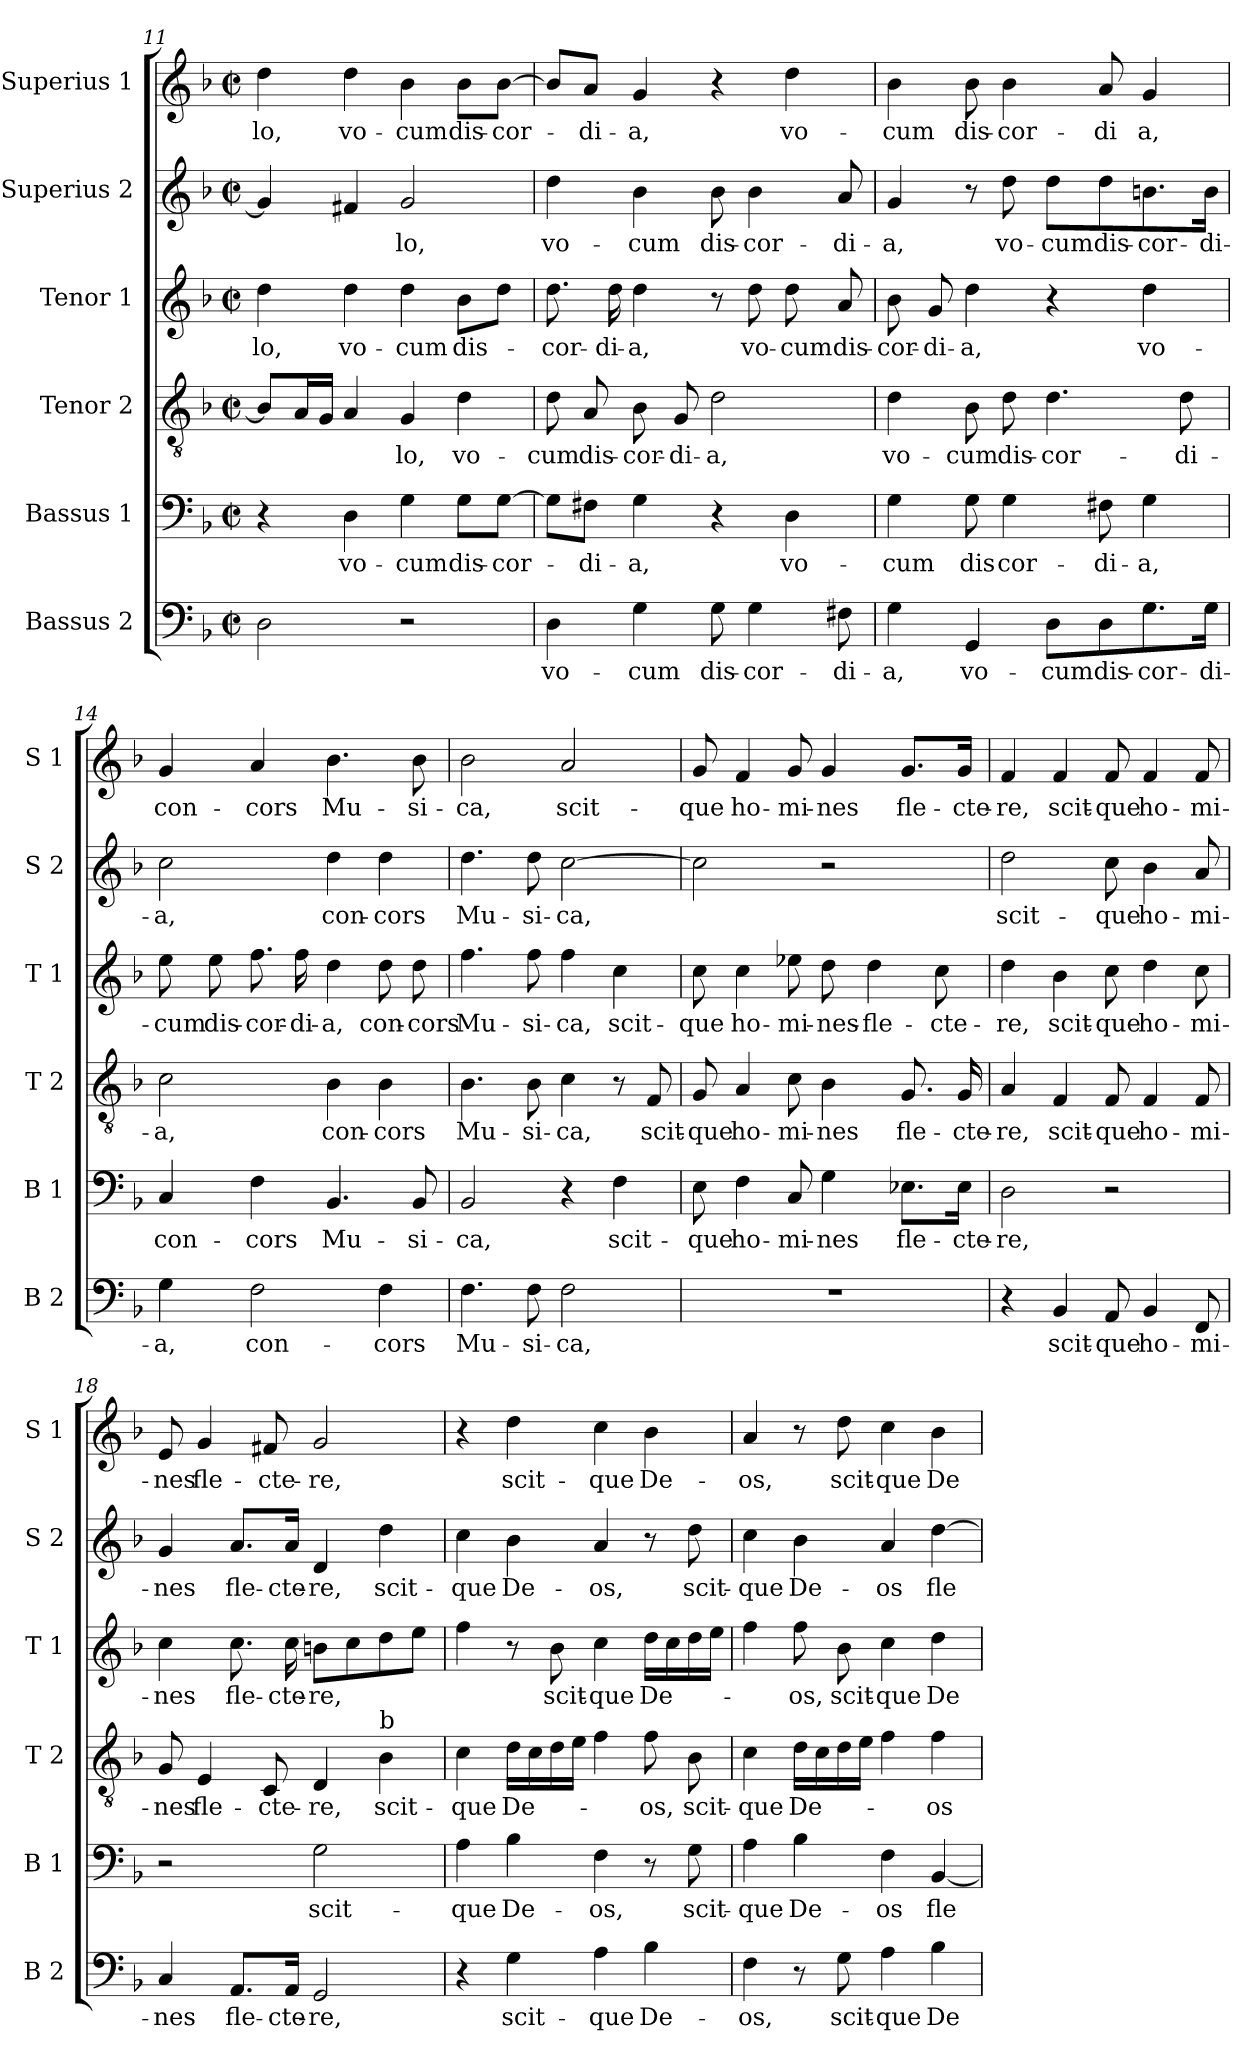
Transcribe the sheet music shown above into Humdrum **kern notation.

**kern	**text	**kern	**text	**kern	**text	**kern	**text	**kern	**text	**kern	**text
*part6	*part6	*part5	*part5	*part4	*part4	*part3	*part3	*part2	*part2	*part1	*part1
*staff6	*staff6	*staff5	*staff5	*staff4	*staff4	*staff3	*staff3	*staff2	*staff2	*staff1	*staff1
*I"Bassus 2	*	*I"Bassus 1	*	*I"Tenor 2	*	*I"Tenor 1	*	*I"Superius 2	*	*I"Superius 1	*
*I'B 2	*	*I'B 1	*	*I'T 2	*	*I'T 1	*	*I'S 2	*	*I'S 1	*
!!LO:PB:g=z
*clefF4	*	*clefF4	*	*clefGv2	*	*clefG2	*	*clefG2	*	*clefG2	*
*k[b-]	*	*k[b-]	*	*k[b-]	*	*k[b-]	*	*k[b-]	*	*k[b-]	*
*F:	*	*F:	*	*F:	*	*F:	*	*F:	*	*F:	*
*M2/2	*	*M2/2	*	*M2/2	*	*M2/2	*	*M2/2	*	*M2/2	*
*met(c|)	*	*met(c|)	*	*met(c|)	*	*met(c|)	*	*met(c|)	*	*met(c|)	*
=11	=11	=11	=11	=11	=11	=11	=11	=11	=11	=11	=11
!	!	!	!	!	!	!	!LO:LY:b	!	!	!	!LO:LY:b
2D\	.	4r	.	8B-/L]	.	4dd\	-lo,	4g/]	.	4dd\	-lo,
.	.	.	.	16A/L	.	.	.	.	.	.	.
.	.	.	.	16G/JJ	.	.	.	.	.	.	.
!	!	!	!LO:LY:b	!	!	!	!LO:LY:b	!	!	!	!LO:LY:b
.	.	4D\	vo-	4A/	.	4dd\	vo-	4f#X/	.	4dd\	vo-
!	!	!	!LO:LY:b	!	!LO:LY:b	!	!LO:LY:b	!	!LO:LY:b	!	!LO:LY:b
2r	.	4G\	-cum	4G/	-lo,	4dd\	-cum	2g/	-lo,	4b-\	-cum
!	!	!	!LO:LY:b	!	!LO:LY:b	!	!LO:LY:b	!	!	!	!LO:LY:b
.	.	8G\L	dis-	4d\	vo-	8b-\L	dis-	.	.	8b-\L	dis-
!	!	!	!LO:LY:b	!	!	!	!	!	!	!	!LO:LY:b
.	.	[8G\J	-cor-	.	.	8dd\J	.	.	.	[8b-\J	-cor-
=12	=12	=12	=12	=12	=12	=12	=12	=12	=12	=12	=12
!	!LO:LY:b	!	!	!	!LO:LY:b	!	!LO:LY:b	!	!LO:LY:b	!	!
4D\	vo-	8G\L]	.	8d\	-cum	8.dd\	-cor-	4dd\	vo-	8b-/L]	.
!	!	!	!LO:LY:b	!	!LO:LY:b	!	!	!	!	!	!LO:LY:b
.	.	8F#X\J	-di-	8A/	dis-	.	.	.	.	8a/J	-di-
!	!	!	!	!	!	!	!LO:LY:b	!	!	!	!
.	.	.	.	.	.	16dd\	-di-	.	.	.	.
!	!LO:LY:b	!	!LO:LY:b	!	!LO:LY:b	!	!LO:LY:b	!	!LO:LY:b	!	!LO:LY:b
4G\	-cum	4G\	-a,	8B-\	-cor-	4dd\	-a,	4b-\	-cum	4g/	-a,
!	!	!	!	!	!LO:LY:b	!	!	!	!	!	!
.	.	.	.	8G/	-di-	.	.	.	.	.	.
!	!LO:LY:b	!	!	!	!LO:LY:b	!	!	!	!LO:LY:b	!	!
8G\	dis-	4r	.	2d\	-a,	8r	.	8b-\	dis-	4r	.
!	!LO:LY:b	!	!	!	!	!	!LO:LY:b	!	!LO:LY:b	!	!
4G\	-cor-	.	.	.	.	8dd\	vo-	4b-\	-cor-	.	.
!	!	!	!LO:LY:b	!	!	!	!LO:LY:b	!	!	!	!LO:LY:b
.	.	4D\	vo-	.	.	8dd\	-cum	.	.	4dd\	vo-
!	!LO:LY:b	!	!	!	!	!	!LO:LY:b	!	!LO:LY:b	!	!
8F#X\	-di-	.	.	.	.	8a/	dis-	8a/	-di-	.	.
=13	=13	=13	=13	=13	=13	=13	=13	=13	=13	=13	=13
!	!LO:LY:b	!	!LO:LY:b	!	!LO:LY:b	!	!LO:LY:b	!	!LO:LY:b	!	!LO:LY:b
4G\	-a,	4G\	-cum	4d\	vo-	8b-\	-cor-	4g/	-a,	4b-\	-cum
!	!	!	!	!	!	!	!LO:LY:b	!	!	!	!
.	.	.	.	.	.	8g/	-di-	.	.	.	.
!	!LO:LY:b	!	!LO:LY:b	!	!LO:LY:b	!	!LO:LY:b	!	!	!	!LO:LY:b
4GG/	vo-	8G\	dis	8B-\	-cum	4dd\	-a,	8r	.	8b-\	dis-
!	!	!	!LO:LY:b	!	!LO:LY:b	!	!	!	!LO:LY:b	!	!LO:LY:b
.	.	4G\	cor-	8d\	dis-	.	.	8dd\	vo-	4b-\	-cor-
!	!LO:LY:b	!	!	!	!LO:LY:b	!	!	!	!LO:LY:b	!	!
8D\L	-cum	.	.	4.d\	-cor-	4r	.	8dd\L	-cum	.	.
!	!LO:LY:b	!	!LO:LY:b	!	!	!	!	!	!LO:LY:b	!	!LO:LY:b
8D\	dis-	8F#X\	-di-	.	.	.	.	8dd\	dis-	8a/	-di
!	!LO:LY:b	!	!LO:LY:b	!	!	!	!LO:LY:b	!	!LO:LY:b	!	!LO:LY:b
8.G\	-cor-	4G\	-a,	.	.	4dd\	vo-	8.bn\	-cor-	4g/	a,
!	!	!	!	!	!LO:LY:b	!	!	!	!	!	!
.	.	.	.	8d\	-di-	.	.	.	.	.	.
!	!LO:LY:b	!	!	!	!	!	!	!	!LO:LY:b	!	!
16G\Jk	-di-	.	.	.	.	.	.	16b\Jk	-di-	.	.
=14	=14	=14	=14	=14	=14	=14	=14	=14	=14	=14	=14
!	!LO:LY:b	!	!LO:LY:b	!	!LO:LY:b	!	!LO:LY:b	!	!LO:LY:b	!	!LO:LY:b
4G\	-a,	4C/	con-	2c\	-a,	8ee\	-cum	2cc\	-a,	4g/	con-
!	!	!	!	!	!	!	!LO:LY:b	!	!	!	!
.	.	.	.	.	.	8ee\	dis-	.	.	.	.
!	!LO:LY:b	!	!LO:LY:b	!	!	!	!LO:LY:b	!	!	!	!LO:LY:b
2F\	con-	4F\	-cors	.	.	8.ff\	-cor-	.	.	4a/	-cors
!	!	!	!	!	!	!	!LO:LY:b	!	!	!	!
.	.	.	.	.	.	16ff\	-di-	.	.	.	.
!	!	!	!LO:LY:b	!	!LO:LY:b	!	!LO:LY:b	!	!LO:LY:b	!	!LO:LY:b
.	.	4.BB-/	Mu-	4B-\	con-	4dd\	-a,	4dd\	con-	4.b-\	Mu-
!	!LO:LY:b	!	!	!	!LO:LY:b	!	!LO:LY:b	!	!LO:LY:b	!	!
4F\	-cors	.	.	4B-\	-cors	8dd\	con-	4dd\	-cors	.	.
!	!	!	!LO:LY:b	!	!	!	!LO:LY:b	!	!	!	!LO:LY:b
.	.	8BB-/	-si-	.	.	8dd\	-cors	.	.	8b-\	-si-
!!LO:LB:g=z
=15	=15	=15	=15	=15	=15	=15	=15	=15	=15	=15	=15
!	!LO:LY:b	!	!LO:LY:b	!	!LO:LY:b	!	!LO:LY:b	!	!LO:LY:b	!	!LO:LY:b
4.F\	Mu-	2BB-/	-ca,	4.B-\	Mu-	4.ff\	Mu-	4.dd\	Mu-	2b-\	-ca,
!	!LO:LY:b	!	!	!	!LO:LY:b	!	!LO:LY:b	!	!LO:LY:b	!	!
8F\	-si-	.	.	8B-\	-si-	8ff\	-si-	8dd\	-si-	.	.
!	!LO:LY:b	!	!	!	!LO:LY:b	!	!LO:LY:b	!	!LO:LY:b	!	!LO:LY:b
2F\	-ca,	4r	.	4c\	-ca,	4ff\	-ca,	[2cc\	-ca,	2a/	scit-
!	!	!	!LO:LY:b	!	!	!	!LO:LY:b	!	!	!	!
.	.	4F\	scit-	8r	.	4cc\	scit-	.	.	.	.
!	!	!	!	!	!LO:LY:b	!	!	!	!	!	!
.	.	.	.	8F/	scit-	.	.	.	.	.	.
=16	=16	=16	=16	=16	=16	=16	=16	=16	=16	=16	=16
!	!	!	!LO:LY:b	!	!LO:LY:b	!	!LO:LY:b	!	!	!	!LO:LY:b
1r	.	8E\	-que	8G/	-que	8cc\	-que	2cc\]	.	8g/	-que
!	!	!	!LO:LY:b	!	!LO:LY:b	!	!LO:LY:b	!	!	!	!LO:LY:b
.	.	4F\	ho-	4A/	ho-	4cc\	ho-	.	.	4f/	ho-
!	!	!	!LO:LY:b	!	!LO:LY:b	!	!LO:LY:b	!	!	!	!LO:LY:b
.	.	8C/	-mi-	8c\	-mi-	8ee-X\	-mi-	.	.	8g/	-mi-
!	!	!	!LO:LY:b	!	!LO:LY:b	!	!LO:LY:b	!	!	!	!LO:LY:b
.	.	4G\	-nes	4B-\	-nes	8dd\	-nes-	2r	.	4g/	-nes
!	!	!	!	!	!	!	!LO:LY:b	!	!	!	!
.	.	.	.	.	.	4dd\	-fle-	.	.	.	.
!	!	!	!LO:LY:b	!	!LO:LY:b	!	!	!	!	!	!LO:LY:b
.	.	8.E-X\L	fle-	8.G/	fle-	.	.	.	.	8.g/L	fle-
!	!	!	!	!	!	!	!LO:LY:b	!	!	!	!
.	.	.	.	.	.	8cc\	-cte-	.	.	.	.
!	!	!	!LO:LY:b	!	!LO:LY:b	!	!	!	!	!	!LO:LY:b
.	.	16E-\Jk	-cte-	16G/	-cte-	.	.	.	.	16g/Jk	-cte-
=17	=17	=17	=17	=17	=17	=17	=17	=17	=17	=17	=17
!	!	!	!LO:LY:b	!	!LO:LY:b	!	!LO:LY:b	!	!LO:LY:b	!	!LO:LY:b
4r	.	2D\	-re,	4A/	-re,	4dd\	-re,	2dd\	scit-	4f/	-re,
!	!LO:LY:b	!	!	!	!LO:LY:b	!	!LO:LY:b	!	!	!	!LO:LY:b
4BB-/	scit-	.	.	4F/	scit-	4b-\	scit-	.	.	4f/	scit-
!	!LO:LY:b	!	!	!	!LO:LY:b	!	!LO:LY:b	!	!LO:LY:b	!	!LO:LY:b
8AA/	-que	2r	.	8F/	-que	8cc\	-que	8cc\	-que	8f/	-que
!	!LO:LY:b	!	!	!	!LO:LY:b	!	!LO:LY:b	!	!LO:LY:b	!	!LO:LY:b
4BB-/	ho-	.	.	4F/	ho-	4dd\	ho-	4b-\	ho-	4f/	ho-
!	!LO:LY:b	!	!	!	!LO:LY:b	!	!LO:LY:b	!	!LO:LY:b	!	!LO:LY:b
8FF/	-mi-	.	.	8F/	-mi-	8cc\	-mi-	8a/	-mi-	8f/	-mi-
=18	=18	=18	=18	=18	=18	=18	=18	=18	=18	=18	=18
!	!LO:LY:b	!	!	!	!LO:LY:b	!	!LO:LY:b	!	!LO:LY:b	!	!LO:LY:b
4C/	-nes	2r	.	8G/	-nes	4cc\	-nes	4g/	-nes	8e/	-nes
!	!	!	!	!	!LO:LY:b	!	!	!	!	!	!LO:LY:b
.	.	.	.	4E/	fle-	.	.	.	.	4g/	fle-
!	!LO:LY:b	!	!	!	!	!	!LO:LY:b	!	!LO:LY:b	!	!
8.AA/L	fle-	.	.	.	.	8.cc\	fle-	8.a/L	fle-	.	.
!	!	!	!	!	!LO:LY:b	!	!	!	!	!	!LO:LY:b
.	.	.	.	8C/	-cte-	.	.	.	.	8f#X/	-cte-
!	!LO:LY:b	!	!	!	!	!	!LO:LY:b	!	!LO:LY:b	!	!
16AA/Jk	-cte-	.	.	.	.	16cc\	-cte-	16a/Jk	-cte-	.	.
!	!LO:LY:b	!	!LO:LY:b	!	!LO:LY:b	!	!LO:LY:b	!	!LO:LY:b	!	!LO:LY:b
2GG/	-re,	2G\	scit-	4D/	-re,	8bn\L	-re,	4d/	-re,	2g/	-re,
.	.	.	.	.	.	8cc\	.	.	.	.	.
!	!	!	!	!LO:TX:a:t=b	!	!	!	!	!	!	!
!	!	!	!	!	!LO:LY:b	!	!	!	!LO:LY:b	!	!
.	.	.	.	4B-\	scit-	8dd\	.	4dd\	scit-	.	.
.	.	.	.	.	.	8ee\J	.	.	.	.	.
!!LO:PB:g=z
=19	=19	=19	=19	=19	=19	=19	=19	=19	=19	=19	=19
!	!	!	!LO:LY:b	!	!LO:LY:b	!	!	!	!LO:LY:b	!	!
4r	.	4A\	-que	4c\	-que	4ff\	.	4cc\	-que	4r	.
!	!LO:LY:b	!	!LO:LY:b	!	!LO:LY:b	!	!	!	!LO:LY:b	!	!LO:LY:b
4G\	scit-	4B-\	De-	16d\LL	De-	8r	.	4b-\	De-	4dd\	scit-
.	.	.	.	16c\	.	.	.	.	.	.	.
!	!	!	!	!	!	!	!LO:LY:b	!	!	!	!
.	.	.	.	16d\	.	8b-\	scit-	.	.	.	.
.	.	.	.	16e\JJ	.	.	.	.	.	.	.
!	!LO:LY:b	!	!LO:LY:b	!	!	!	!LO:LY:b	!	!LO:LY:b	!	!LO:LY:b
4A\	-que	4F\	-os,	4f\	.	4cc\	-que	4a/	-os,	4cc\	-que
!	!LO:LY:b	!	!	!	!LO:LY:b	!	!LO:LY:b	!	!	!	!LO:LY:b
4B-\	De-	8r	.	8f\	-os,	16dd\LL	De-	8r	.	4b-\	De-
.	.	.	.	.	.	16cc\	.	.	.	.	.
!	!	!	!LO:LY:b	!	!LO:LY:b	!	!	!	!LO:LY:b	!	!
.	.	8G\	scit-	8B-\	scit-	16dd\	.	8dd\	scit-	.	.
.	.	.	.	.	.	16ee\JJ	.	.	.	.	.
=20	=20	=20	=20	=20	=20	=20	=20	=20	=20	=20	=20
!	!LO:LY:b	!	!LO:LY:b	!	!LO:LY:b	!	!	!	!LO:LY:b	!	!LO:LY:b
4F\	-os,	4A\	-que	4c\	-que	4ff\	.	4cc\	-que	4a/	-os,
!	!	!	!LO:LY:b	!	!LO:LY:b	!	!LO:LY:b	!	!LO:LY:b	!	!
8r	.	4B-\	De-	16d\LL	De-	8ff\	-os,	4b-\	De-	8r	.
.	.	.	.	16c\	.	.	.	.	.	.	.
!	!LO:LY:b	!	!	!	!	!	!LO:LY:b	!	!	!	!LO:LY:b
8G\	scit-	.	.	16d\	.	8b-\	scit-	.	.	8dd\	scit-
.	.	.	.	16e\JJ	.	.	.	.	.	.	.
!	!LO:LY:b	!	!LO:LY:b	!	!	!	!LO:LY:b	!	!LO:LY:b	!	!LO:LY:b
4A\	-que	4F\	-os	4f\	.	4cc\	-que	4a/	-os	4cc\	-que
!	!LO:LY:b	!	!LO:LY:b	!	!LO:LY:b	!	!LO:LY:b	!	!LO:LY:b	!	!LO:LY:b
4B-\	De-	[4BB-/	fle-	4f\	-os	4dd\	De-	[4dd\	fle-	4b-\	De-
=	=	=	=	=	=	=	=	=	=	=	=
*-	*-	*-	*-	*-	*-	*-	*-	*-	*-	*-	*-
